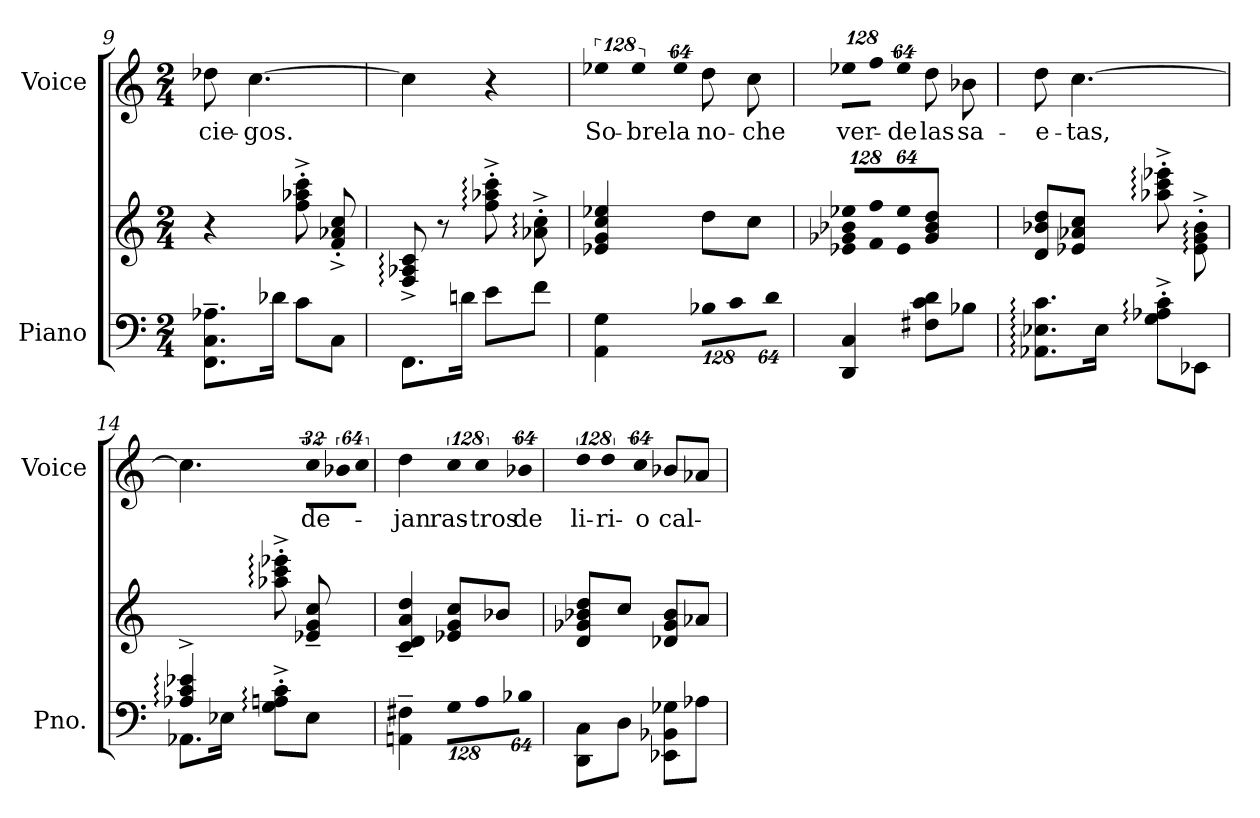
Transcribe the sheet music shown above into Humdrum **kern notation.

**kern	**kern	**kern	**text
*part2	*part2	*part1	*part1
*staff3	*staff2	*staff1	*staff1
*I"Piano	*	*I"Voice	*
*I'Pno.	*	*I'Voice	*
!!LO:LB:g=z
*clefF4	*clefG2	*clefG2	*
*k[]	*k[]	*k[]	*
*a:	*a:	*a:	*
*M2/4	*M2/4	*M2/4	*
=9	=9	=9	=9
!	!	!	!LO:LY:b:color=#000000
8.FFi\~ 8.Ci~ 8.A-Xi~L	4r	8dd-Xi\	cie-
!	!	!	!LO:LY:b:color=#000000
.	.	[>4.cci\	-gos.
16d-Xi\Jk	.	.	.
8ci\L	8ffi\'^ 8aa-Xi'^ 8ccci'^	.	.
8Ci\J	8fi/'^ 8a-Xi'^ 8cci'^	.	.
=10	=10	=10	=10
8.FFi\L	8Fi/:^ 8A-Xi:^ 8ci:^	4cci\]	.
.	8r	.	.
16dni\Jk	.	.	.
8ei\L	8ffi\:'^ 8aa-Xi:'^ 8ccci:'^	4r	.
8fi\J	8a-Xi\:'^ 8cci:'^	.	.
=11	=11	=11	=11
!	!	!LO:N:vis=8	!
!	!	!	!LO:LY:b:color=#000000
4AAi\ 4Gi	4e-Xi/ 4gi 4cci 4ee-Xi	1024%85ee-Xi\	So-
!	!	!LO:N:vis=8	!
!	!	!	!LO:LY:b:color=#000000
.	.	1024%85ee-i\	-bre
!	!	!LO:N:vis=8	!
!	!	!	!LO:LY:b:color=#000000
.	.	512%43ee-i\	la
*Xbrackettup	*	*	*
!LO:N:vis=8	!	!	!
!	!	!	!LO:LY:b:color=#000000
1024%85B-Xi\L	8ddi\L	8ddi\	no-
!LO:N:vis=8	!	!	!
1024%85ci\	.	.	.
!	!	!	!LO:LY:b:color=#000000
.	8cci\J	8cci\	-che
!LO:N:vis=8	!	!	!
512%43di\J	.	.	.
=12	=12	=12	=12
*	*Xbrackettup	*	*
!	!LO:N:vis=8	!LO:N:vis=8	!
!	!	!	!LO:LY:b:color=#000000
4DDi/ 4Ci	1024%85e-Xi/ 1024%85g-Xi 1024%85b-Xi 1024%85ee-XiL	1024%85ee-Xi\L	ver-
!	!LO:N:vis=8	!LO:N:vis=8	!
.	1024%85fi/ 1024%85ffi	1024%85ffi\J	.
!	!LO:N:vis=8	!LO:N:vis=8	!
!	!	!	!LO:LY:b:color=#000000
.	512%43e-i/ 512%43ee-iJ	512%43ee-i\	-de
!	!	!	!LO:LY:b:color=#000000
8F#Xi\ 8ci 8diL	4g-i\ 4b-i 4ddi	8ddi\	las
!	!	!	!LO:LY:b:color=#000000
8B-Xi\J	.	8b-Xi\	sa-
!!LO:PB:g=z
=13	=13	=13	=13
!	!	!	!LO:LY:b:color=#000000
8.AA-Xi\: 8.E-Xi: 8.ci:L	8di/ 8b-Xi 8ddiL	8ddi\	-e-
!	!	!	!LO:LY:b:color=#000000
.	8e-Xi/ 8a-Xi 8cciJ	[>4.cci\	-tas,
16E-i\Jk	.	.	.
8Gi\:'^ 8A-Xi:'^ 8ci:'^L	8aa-Xi\:'^ 8ccci:'^ 8eee-Xi:'^	.	.
8EE-Xi\J	8e-i\:'^ 8gi:'^ 8b-i:'^	.	.
=14	=14	=14	=14
*^	*	*	*
4A-Xi/:^ 4ci:^ 4e-Xi:^	8.AA-Xi\L	4ryy	4.cci\]	.
.	16E-Xi\Jk	.	.	.
4ryy	8Gi\:'^ 8Ai:'^ 8ci:'^L	8aa-Xi\:'^ 8ccci:'^ 8eee-Xi:'^	.	.
!	!	!	!LO:N:vis=16	!
!	!	!	!	!LO:LY:b:color=#000000
.	8E-i\J	8e-i/~ 8gi~ 8cci~	512%21cci\LL	de-
!	!	!	!LO:N:vis=16	!
.	.	.	1024%43b-Xi\	.
!	!	!	!LO:N:vis=16	!
.	.	.	1024%43cci\JJ	.
*v	*v	*	*	*
=15	=15	=15	=15
!	!	!	!LO:LY:b:color=#000000
4AAni\~ 4F#Xi~	4ci/~ 4di~ 4ai~ 4ddi~	4ddi\	-jan
!LO:N:vis=8	!	!LO:N:vis=8	!
!	!	!	!LO:LY:b:color=#000000
1024%85Gi\L	8e-Xi/ 8gi 8cciL	1024%85cci\	ras-
!LO:N:vis=8	!	!LO:N:vis=8	!
!	!	!	!LO:LY:b:color=#000000
1024%85Ai\	.	1024%85cci\	-tros
.	8b-Xi/J	.	.
!LO:N:vis=8	!	!LO:N:vis=8	!
!	!	!	!LO:LY:b:color=#000000
512%43B-Xi\J	.	512%43b-Xi\	de
=16	=16	=16	=16
!	!	!LO:N:vis=8	!
!	!	!	!LO:LY:b:color=#000000
8DDi\ 8CiL	8di/ 8g-Xi 8b-Xi 8ddiL	1024%85ddi\	li-
!	!	!LO:N:vis=8	!
!	!	!	!LO:LY:b:color=#000000
.	.	1024%85ddi\	-ri-
8Di\J	8cci/J	.	.
!	!	!LO:N:vis=8	!
!	!	!	!LO:LY:b:color=#000000
.	.	512%43cci\	-o
!	!	!	!LO:LY:b:color=#000000
8EE-Xi\ 8BB-Xi 8G-XiL	8d-Xi/ 8g-i 8b-iL	8b-Xi/L	cal-
8A-Xi\J	8a-Xi/J	8a-Xi/J	.
=	=	=	=
*-	*-	*-	*-
